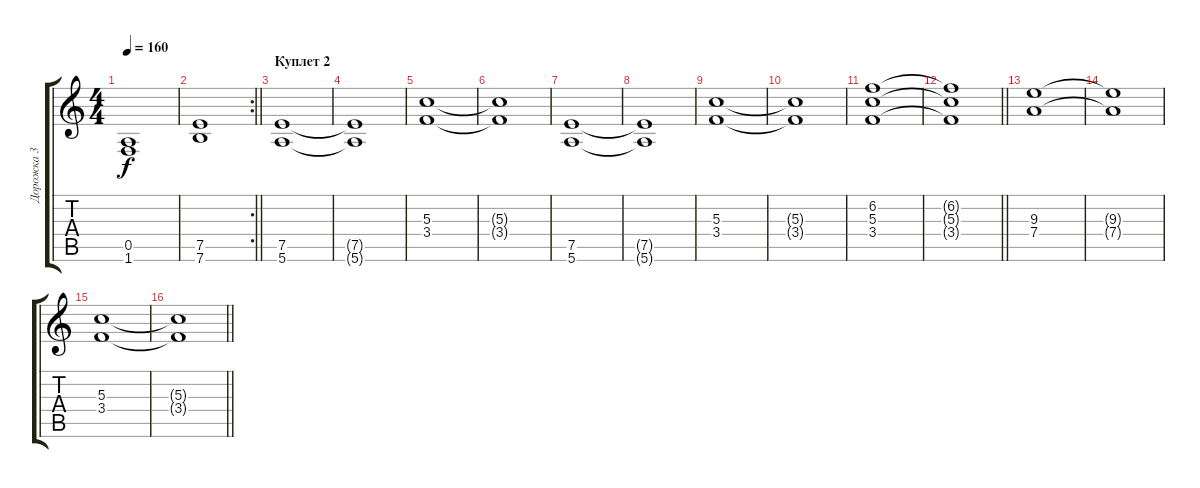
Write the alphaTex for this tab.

\track ("Дорожка 3" "Дорожка 3") {instrument overdrivenguitar}
\staff {score tabs}
\tuning (E4 B3 G3 D3 A2 E2) {hide}
\ts (4 4)
\tempo 160
\clef g2
\ks c
(0.5 1.6).1{dy f} |
\rc 2
\barLineRight lightlight
(7.5 7.6).1 |
\section ("" "Куплет 2")
(7.5 5.6).1 |
(7.5{t} 5.6{t}).1 |
(5.3 3.4).1 |
(5.3{t} 3.4{t}).1 |
(7.5 5.6).1 |
(7.5{t} 5.6{t}).1 |
(5.3 3.4).1 |
(5.3{t} 3.4{t}).1 |
(6.2 5.3 3.4).1 |
\barLineRight lightlight
(6.2{t} 5.3{t} 3.4{t}).1 |
(9.3 7.4).1 |
(9.3{t} 7.4{t}).1 |
(5.3 3.4).1 |
\barLineRight lightlight
(5.3{t} 3.4{t}).1
